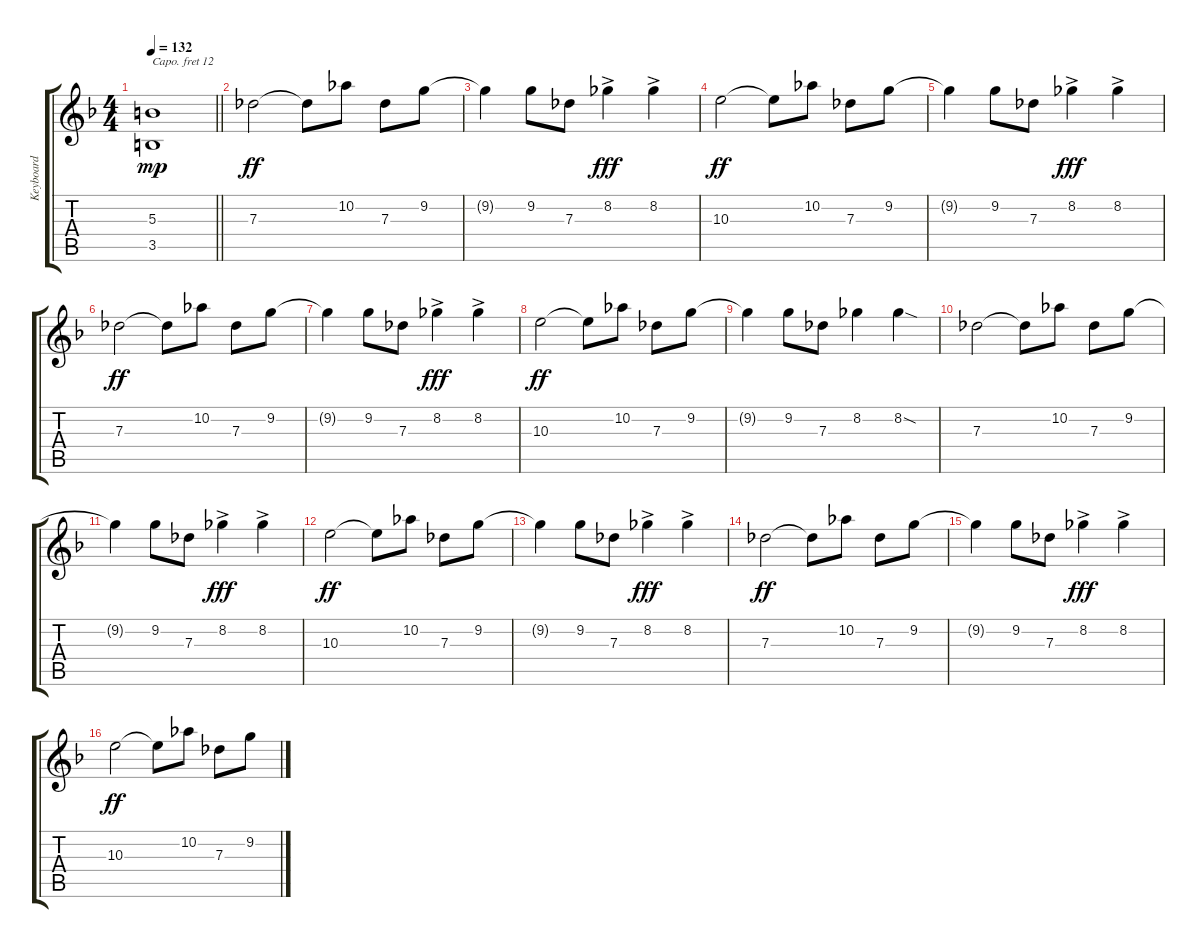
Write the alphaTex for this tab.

\track ("Keyboard" "Keyboard") {instrument stringensemble1}
\staff {score tabs}
\capo 12
\tuning (Eb4 Bb3 Gb3 Db3 Ab2 Db2) {hide}
\ts (4 4)
\tempo 132
\clef g2
\barLineRight lightlight
\ks f
(5.3{t} 3.5{t}).1{dy mp} |
7.3.2{dy ff} 7.3{t}.8 10.2.8 7.3.8 9.2.8 |
9.2{t}.4 9.2.8 7.3.8 8.2{ac}.4{dy fff} 8.2{ac}.4 |
10.3.2{dy ff} 10.3{t}.8 10.2.8 7.3.8 9.2.8 |
9.2{t}.4 9.2.8 7.3.8 8.2{ac}.4{dy fff} 8.2{ac}.4 |
7.3.2{dy ff} 7.3{t}.8 10.2.8 7.3.8 9.2.8 |
9.2{t}.4 9.2.8 7.3.8 8.2{ac}.4{dy fff} 8.2{ac}.4 |
10.3.2{dy ff} 10.3{t}.8 10.2.8 7.3.8 9.2.8 |
9.2{t}.4 9.2.8 7.3.8 8.2.4 8.2{sod}.4 |
7.3.2 7.3{t}.8 10.2.8 7.3.8 9.2.8 |
9.2{t}.4 9.2.8 7.3.8 8.2{ac}.4{dy fff} 8.2{ac}.4 |
10.3.2{dy ff} 10.3{t}.8 10.2.8 7.3.8 9.2.8 |
9.2{t}.4 9.2.8 7.3.8 8.2{ac}.4{dy fff} 8.2{ac}.4 |
7.3.2{dy ff} 7.3{t}.8 10.2.8 7.3.8 9.2.8 |
9.2{t}.4 9.2.8 7.3.8 8.2{ac}.4{dy fff} 8.2{ac}.4 |
10.3.2{dy ff} 10.3{t}.8 10.2.8 7.3.8 9.2.8
